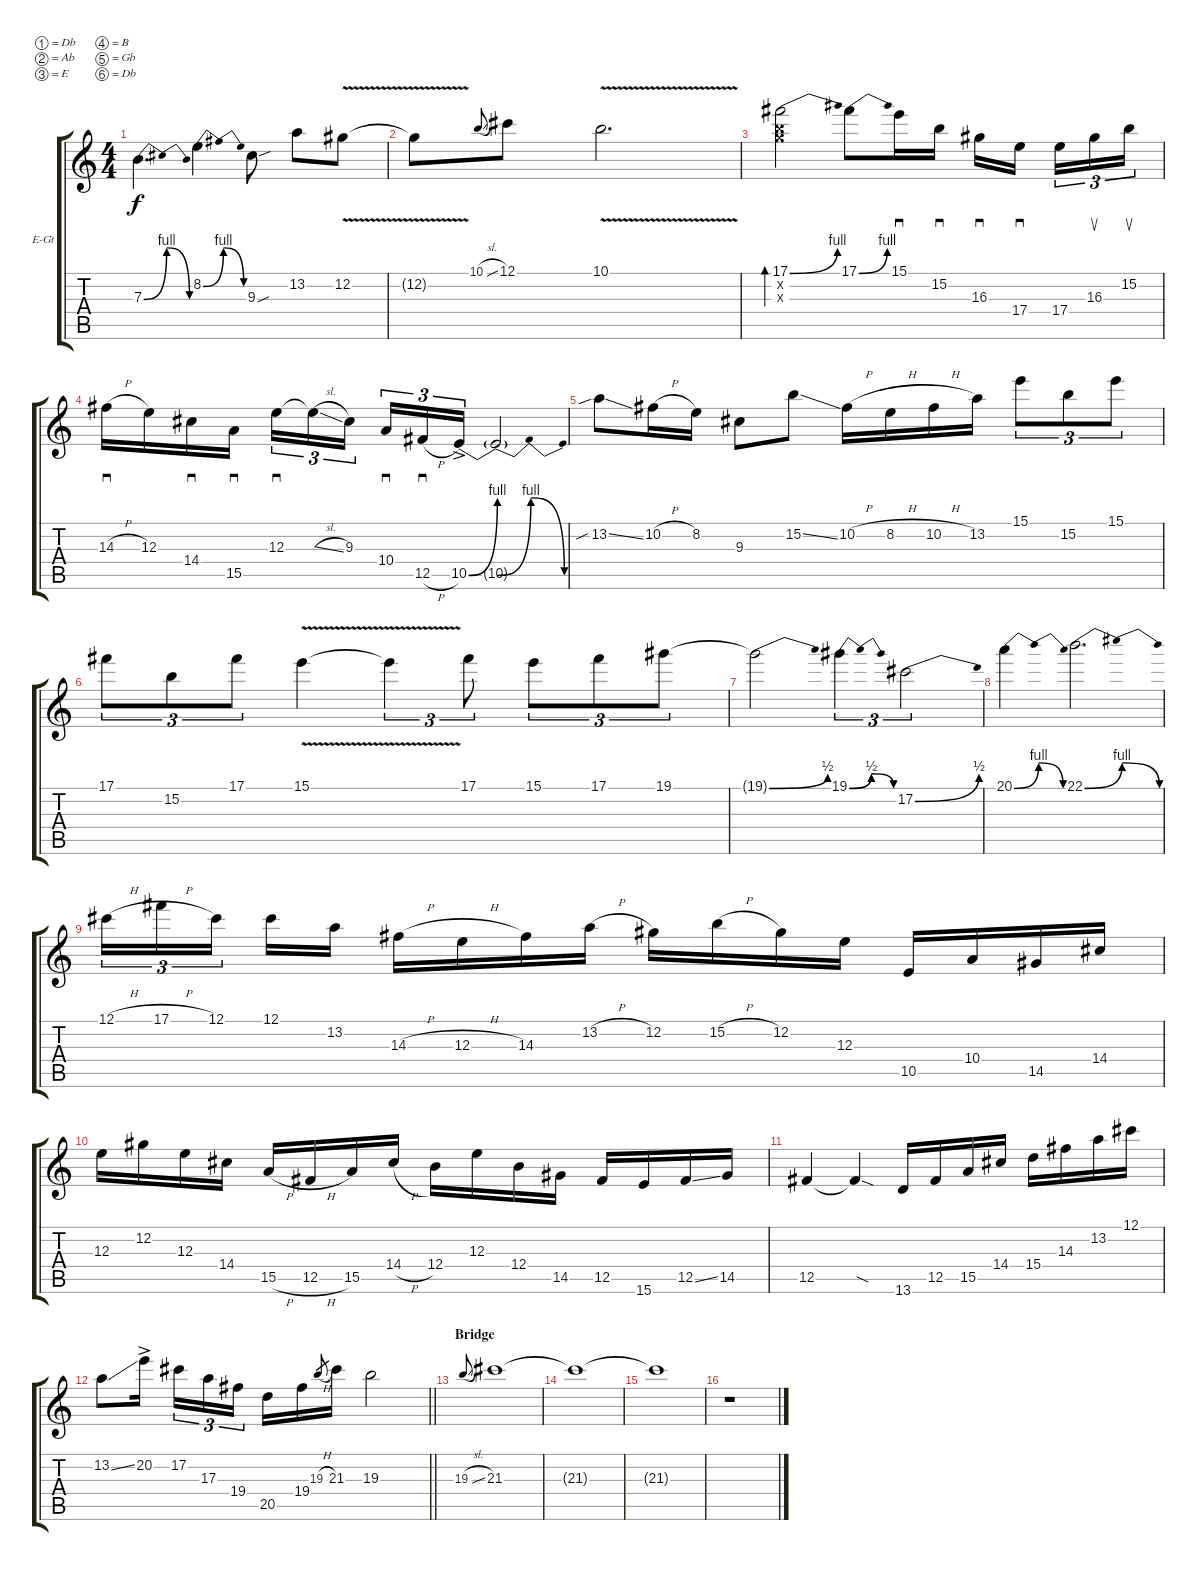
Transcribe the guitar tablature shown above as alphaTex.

\bracketExtendMode groupsimilarinstruments
\firstSystemTrackNameOrientation horizontal
\otherSystemsTrackNameOrientation horizontal
\track ("Electric Guitar 4" "E-Gt") {instrument distortionguitar}
\staff {score tabs}
\tuning (Db4 Ab3 E3 B2 Gb2 Db2)
\ts (4 4)
\tempo (184 hide)
\clef g2
\ks c
7.3{be (bendrelease 0 0 30 4 30 4 60 0)}.4{d dy f} 8.2{be (bendrelease 0 0 30 4 30 4 60 0)}.4 9.3{sou}.8 13.2.8 12.2{v}.8 |
12.2{v t}.8 10.1{sl}.8{gr onbeat} 12.1.8 10.1{v}.2{d} |
(17.1{be (bend 0 0 60 4)} 15.2{x} 15.3{x}).2{bd 60} 17.1{be (bend 0 0 60 4)}.8 15.1.16{sd} 15.2.16{sd} 16.3.16{sd} 17.4.16{sd} 17.4.16{tu (3 2)} 16.3.16{su tu (3 2)} 15.2.16{su tu (3 2)} |
14.3{h}.16{sd} 12.3.16 14.4.16{sd} 15.5.16{sd} 12.3.16{sd tu (3 2)} 12.3{sl t}.16{tu (3 2)} 9.3.16{tu (3 2)} 10.4.16{sd tu (3 2)} 12.5{h}.16{sd tu (3 2)} 10.5{be (bend 0 0 60 4) ac}.16{tu (3 2)} 10.5{be (bendrelease 0 0 30 4 30 4 60 0) t}.2 |
13.2{sib ss}.8 10.2{h}.16 8.2.16 9.3.8 15.2{ss}.8 10.2{h}.16 8.2{h}.16 10.2{h}.16 13.2.16 15.1.8{tu (3 2)} 15.2.8{tu (3 2)} 15.1.8{tu (3 2)} |
17.1.8{tu (3 2)} 15.2.8{tu (3 2)} 17.1.8{tu (3 2)} 15.1{v}.4 15.1{v t}.4{tu (3 2)} 17.1.8{tu (3 2)} 15.1.8{tu (3 2)} 17.1.8{tu (3 2)} 19.1.8{tu (3 2)} |
19.1{be (bend 0 0 60 2) t}.2 19.1{be (bendrelease 0 0 30 2 30 2 60 0)}.4{tu (3 2)} 17.2{be (bend 0 0 60 2)}.2{tu (3 2)} |
20.1{be (bendrelease 0 0 30 4 30 4 60 0)}.4 22.1{be (bendrelease 0 0 30 4 30 4 60 0)}.2{d} |
12.1{h}.16{tu (3 2)} 17.1{h}.16{tu (3 2)} 12.1.16{tu (3 2)} 12.1.16 13.2.16 14.3{h}.16 12.3{h}.16 14.3.16 13.2{h}.16 12.2.16 15.2{h}.16 12.2.16 12.3.16 10.5.16 10.4.16 14.5.16 14.4.16 |
12.3.16 12.2.16 12.3.16 14.4.16 15.5{h}.16 12.5{h}.16 15.5.16 14.4{h}.16 12.4.16 12.3.16 12.4.16 14.5.16 12.5.16 15.6.16 12.5{ss}.16 14.5.16 |
12.5.4 12.5{sod t}.4 13.6.16 12.5.16 15.5.16 14.4.16 15.4.16 14.3.16 13.2.16 12.1.16 |
\barLineRight lightlight
13.2{ss}.8 20.2{ac}.16 17.2.16{tu (3 2)} 17.3.16{tu (3 2)} 19.4.16{tu (3 2)} 20.5.16 19.4.16 19.3{h}.8{gr} 21.3.16 19.3.2 |
\section ("" "Bridge")
19.3{sl}.8{gr onbeat} 21.3.1 |
21.3{t}.1 |
21.3{t}.1 |
r.1
